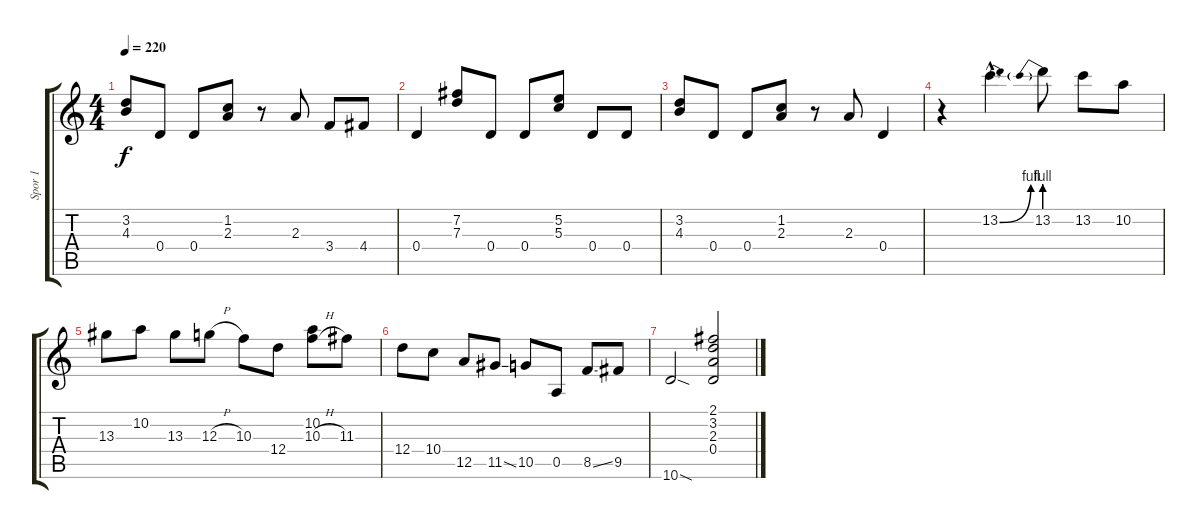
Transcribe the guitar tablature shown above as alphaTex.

\track ("Spor 1" "Spor 1") {instrument acousticguitarsteel}
\staff {score tabs}
\tuning (E4 B3 G3 D3 A2 E2) {hide}
\ts (4 4)
\tempo 220
\clef g2
\ks c
(3.2 4.3).8{dy f} 0.4.8 0.4.8 (1.2 2.3).8 r.8 2.3.8 3.4.8 4.4.8 |
0.4.4 (7.2 7.3).8 0.4.8 0.4.8 (5.2 5.3).8 0.4.8 0.4.8 |
(3.2 4.3).8 0.4.8 0.4.8 (1.2 2.3).8 r.8 2.3.8 0.4.4 |
r.4 13.2{be (bend 0 0 60 4) hac}.4{d} 13.2{be (prebend 0 4 60 4)}.8 13.2.8 10.2.8 |
13.3.8 10.2.8 13.3.8 12.3{h}.8 10.3.8 12.4.8 (10.2 10.3{h}).8 11.3.8 |
12.4.8 10.4.8 12.5.8 11.5{ss}.8 10.5.8 0.5.8 8.5{ss}.8 9.5.8 |
10.6{sod}.2 (2.1 3.2 2.3 0.4).2
